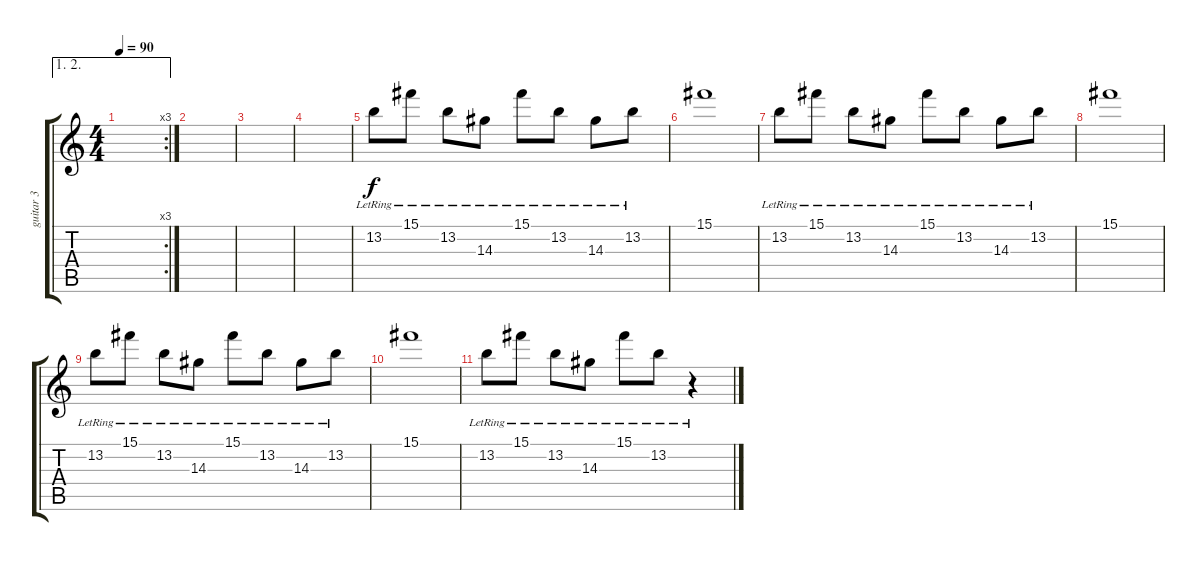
\track ("guitar 3" "guitar 3") {instrument electricguitarjazz}
\staff {score tabs}
\tuning (Eb4 Bb3 Gb3 Db3 Ab2 Db2) {hide}
\ae (1 2)
\rc 3
\ts (4 4)
\tempo 90
\clef g2
\ks c
|
|
|
|
13.2{lr}.8{instrument electricguitarjazz} 15.1{lr}.8 13.2{lr}.8 14.3{lr}.8 15.1{lr}.8 13.2{lr}.8 14.3{lr}.8 13.2{lr}.8 |
15.1.1 |
13.2{lr}.8{instrument electricguitarjazz} 15.1{lr}.8 13.2{lr}.8 14.3{lr}.8 15.1{lr}.8 13.2{lr}.8 14.3{lr}.8 13.2{lr}.8 |
15.1.1 |
13.2{lr}.8{instrument electricguitarjazz} 15.1{lr}.8 13.2{lr}.8 14.3{lr}.8 15.1{lr}.8 13.2{lr}.8 14.3{lr}.8 13.2{lr}.8 |
15.1.1 |
13.2{lr}.8{instrument electricguitarjazz} 15.1{lr}.8 13.2{lr}.8 14.3{lr}.8 15.1{lr}.8 13.2{lr}.8 r.4{instrument acousticguitarsteel}
